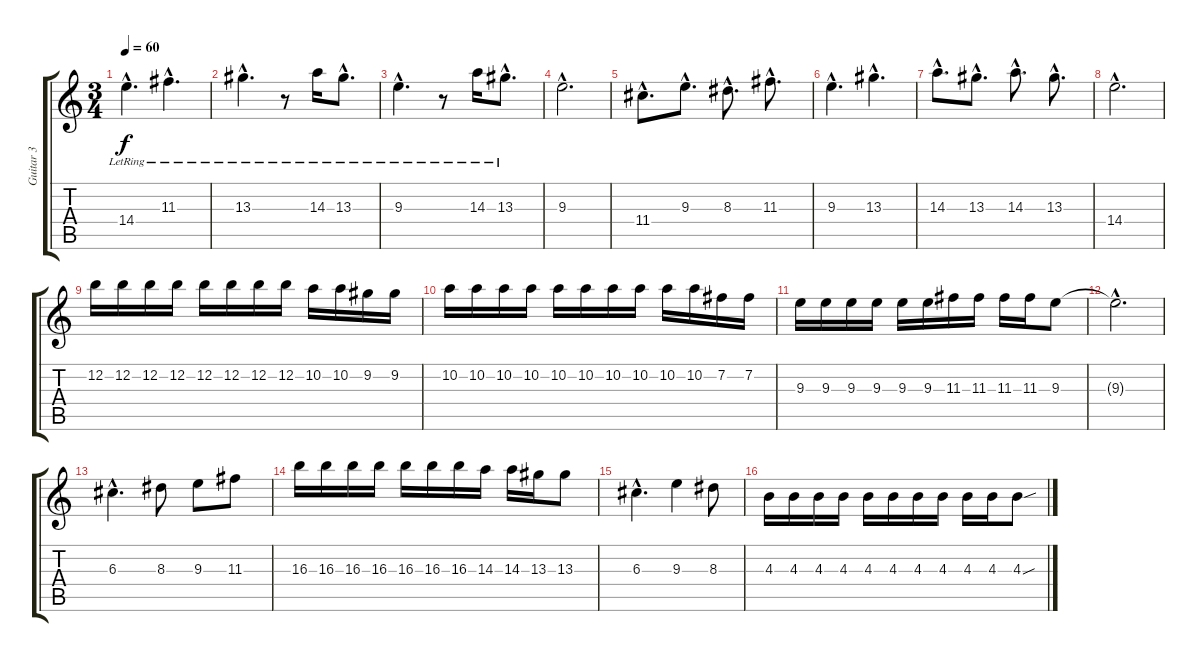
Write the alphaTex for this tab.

\track ("Guitar 3" "Guitar 3") {instrument electricguitarjazz}
\staff {score tabs}
\tuning (E4 B3 G3 D3 A2 E2) {hide}
\ts (3 4)
\tempo 60
\clef g2
\ks c
14.4{hac lr}.4{d dy f} 11.3{hac lr}.4{d} |
13.3{hac lr}.4{d} r.8 14.3{lr}.16 13.3{hac lr}.8{d} |
9.3{hac lr}.4{d} r.8 14.3{lr}.16 13.3{hac lr}.8{d} |
9.3{hac}.2{d} |
11.4{hac}.8{d} 9.3{hac}.8{d} 8.3{hac}.8{d} 11.3{hac}.8{d} |
9.3{hac}.4{d} 13.3{hac}.4{d} |
14.3{hac}.8{d} 13.3{hac}.8{d} 14.3{hac}.8{d} 13.3{hac}.8{d} |
14.4{hac}.2{d} |
12.2.16 12.2.16 12.2.16 12.2.16 12.2.16 12.2.16 12.2.16 12.2.16 10.2.16 10.2.16 9.2.16 9.2.16 |
10.2.16 10.2.16 10.2.16 10.2.16 10.2.16 10.2.16 10.2.16 10.2.16 10.2.16 10.2.16 7.2.16 7.2.16 |
9.3.16 9.3.16 9.3.16 9.3.16 9.3.16 9.3.16 11.3.16 11.3.16 11.3.16 11.3.16 9.3.8 |
9.3{hac t}.2{d} |
6.3{hac}.4{d} 8.3.8 9.3.8 11.3.8 |
16.3.16 16.3.16 16.3.16 16.3.16 16.3.16 16.3.16 16.3.16 14.3.16 14.3.16 13.3.16 13.3.8 |
6.3{hac}.4{d} 9.3.4 8.3.8 |
4.3.16 4.3.16 4.3.16 4.3.16 4.3.16 4.3.16 4.3.16 4.3.16 4.3.16 4.3.16 4.3{sou}.8
